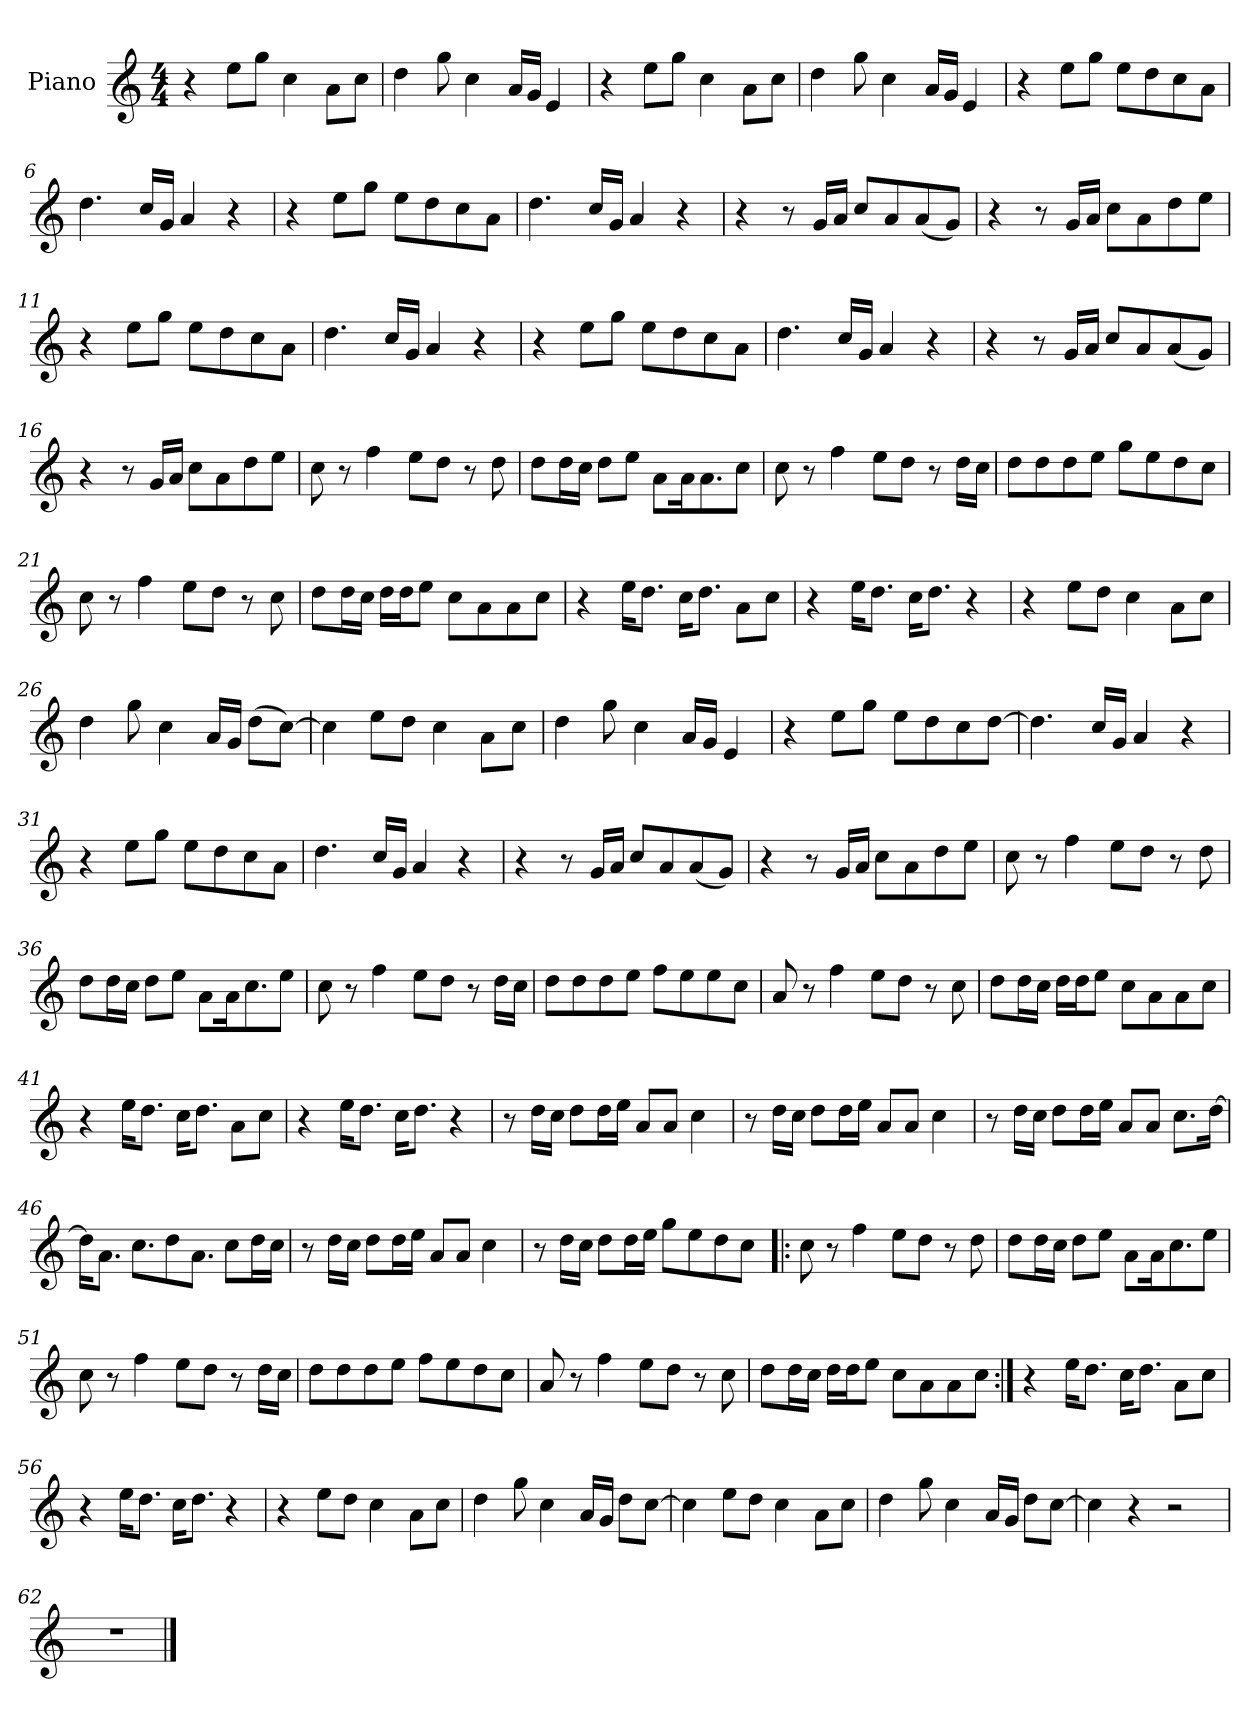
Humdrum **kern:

**kern
*part1
*staff1
*I"Piano
*I'Pno.
*clefG2
*k[]
*M4/4
=1
4r
8ee\L
8gg\J
4cc\
8a\L
8cc\J
=2
4dd\
8gg\
4cc\
16a/LL
16g/JJ
4e/
=3
4r
8ee\L
8gg\J
4cc\
8a\L
8cc\J
=4
4dd\
8gg\
4cc\
16a/LL
16g/JJ
4e/
=5
4r
8ee\L
8gg\J
8ee\L
8dd\
8cc\
8a\J
=6
4.dd\
16cc/LL
16g/JJ
4a/
4r
!!LO:LB:g=z
=7
4r
8ee\L
8gg\J
8ee\L
8dd\
8cc\
8a\J
=8
4.dd\
16cc/LL
16g/JJ
4a/
4r
=9
4r
8r
16g/LL
16a/JJ
8cc/L
8a/
(8a/
8g/J)
=10
4r
8r
16g/LL
16a/JJ
8cc\L
8a\
8dd\
8ee\J
=11
4r
8ee\L
8gg\J
8ee\L
8dd\
8cc\
8a\J
=12
4.dd\
16cc/LL
16g/JJ
4a/
4r
!!LO:LB:g=z
=13
4r
8ee\L
8gg\J
8ee\L
8dd\
8cc\
8a\J
=14
4.dd\
16cc/LL
16g/JJ
4a/
4r
=15
4r
8r
16g/LL
16a/JJ
8cc/L
8a/
(8a/
8g/J)
=16
4r
8r
16g/LL
16a/JJ
8cc\L
8a\
8dd\
8ee\J
=17
8cc\
8r
4ff\
8ee\L
8dd\J
8r
8dd\
=18
8dd\L
16dd\L
16cc\JJ
8dd\L
8ee\J
8a\L
16a\K
8.a\
8cc\J
!!LO:LB:g=z
=19
8cc\
8r
4ff\
8ee\L
8dd\J
8r
16dd\LL
16cc\JJ
=20
8dd\L
8dd\
8dd\
8ee\J
8gg\L
8ee\
8dd\
8cc\J
=21
8cc\
8r
4ff\
8ee\L
8dd\J
8r
8cc\
=22
8dd\L
16dd\L
16cc\JJ
16dd\LL
16dd\J
8ee\J
8cc\L
8a\
8a\
8cc\J
=23
4r
16ee\KL
8.dd\J
16cc\KL
8.dd\J
8a\L
8cc\J
!!LO:LB:g=z
=24
4r
16ee\KL
8.dd\J
16cc\KL
8.dd\J
4r
=25
4r
8ee\L
8dd\J
4cc\
8a\L
8cc\J
=26
4dd\
8gg\
4cc\
16a/LL
16g/JJ
(8dd\L
[8cc\J)
=27
4cc\]
8ee\L
8dd\J
4cc\
8a\L
8cc\J
=28
4dd\
8gg\
4cc\
16a/LL
16g/JJ
4e/
=29
4r
8ee\L
8gg\J
8ee\L
8dd\
8cc\
[8dd\J
!!LO:LB:g=z
=30
4.dd\]
16cc/LL
16g/JJ
4a/
4r
=31
4r
8ee\L
8gg\J
8ee\L
8dd\
8cc\
8a\J
=32
4.dd\
16cc/LL
16g/JJ
4a/
4r
=33
4r
8r
16g/LL
16a/JJ
8cc/L
8a/
(8a/
8g/J)
=34
4r
8r
16g/LL
16a/JJ
8cc\L
8a\
8dd\
8ee\J
=35
8cc\
8r
4ff\
8ee\L
8dd\J
8r
8dd\
!!LO:LB:g=z
=36
8dd\L
16dd\L
16cc\JJ
8dd\L
8ee\J
8a\L
16a\K
8.cc\
8ee\J
=37
8cc\
8r
4ff\
8ee\L
8dd\J
8r
16dd\LL
16cc\JJ
=38
8dd\L
8dd\
8dd\
8ee\J
8ff\L
8ee\
8ee\
8cc\J
=39
8a/
8r
4ff\
8ee\L
8dd\J
8r
8cc\
=40
8dd\L
16dd\L
16cc\JJ
16dd\LL
16dd\J
8ee\J
8cc\L
8a\
8a\
8cc\J
!!LO:LB:g=z
=41
4r
16ee\KL
8.dd\J
16cc\KL
8.dd\J
8a\L
8cc\J
=42
4r
16ee\KL
8.dd\J
16cc\KL
8.dd\J
4r
=43
8r
16dd\LL
16cc\JJ
8dd\L
16dd\L
16ee\JJ
8a/L
8a/J
4cc\
=44
8r
16dd\LL
16cc\JJ
8dd\L
16dd\L
16ee\JJ
8a/L
8a/J
4cc\
=45
8r
16dd\LL
16cc\JJ
8dd\L
16dd\L
16ee\JJ
8a/L
8a/J
8.cc\L
[16dd\Jk
!!LO:LB:g=z
=46
16dd\KL]
8.a\J
8.cc\L
8dd\
8.a\J
8cc\L
16dd\L
16cc\JJ
=47
8r
16dd\LL
16cc\JJ
8dd\L
16dd\L
16ee\JJ
8a/L
8a/J
4cc\
=48
8r
16dd\LL
16cc\JJ
8dd\L
16dd\L
16ee\JJ
8gg\L
8ee\
8dd\
8cc\J
=49!|:
8cc\
8r
4ff\
8ee\L
8dd\J
8r
8dd\
=50
8dd\L
16dd\L
16cc\JJ
8dd\L
8ee\J
8a\L
16a\K
8.cc\
8ee\J
!!LO:LB:g=z
=51
8cc\
8r
4ff\
8ee\L
8dd\J
8r
16dd\LL
16cc\JJ
=52
8dd\L
8dd\
8dd\
8ee\J
8ff\L
8ee\
8dd\
8cc\J
=53
8a/
8r
4ff\
8ee\L
8dd\J
8r
8cc\
=54
8dd\L
16dd\L
16cc\JJ
16dd\LL
16dd\J
8ee\J
8cc\L
8a\
8a\
8cc\J
=55:|!
4r
16ee\KL
8.dd\J
16cc\KL
8.dd\J
8a\L
8cc\J
!!LO:PB:g=z
=56
4r
16ee\KL
8.dd\J
16cc\KL
8.dd\J
4r
=57
4r
8ee\L
8dd\J
4cc\
8a\L
8cc\J
=58
4dd\
8gg\
4cc\
16a/LL
16g/JJ
8dd\L
[8cc\J
=59
4cc\]
8ee\L
8dd\J
4cc\
8a\L
8cc\J
=60
4dd\
8gg\
4cc\
16a/LL
16g/JJ
8dd\L
[8cc\J
=61
4cc\]
4r
2r
=62
1r
==
*-
